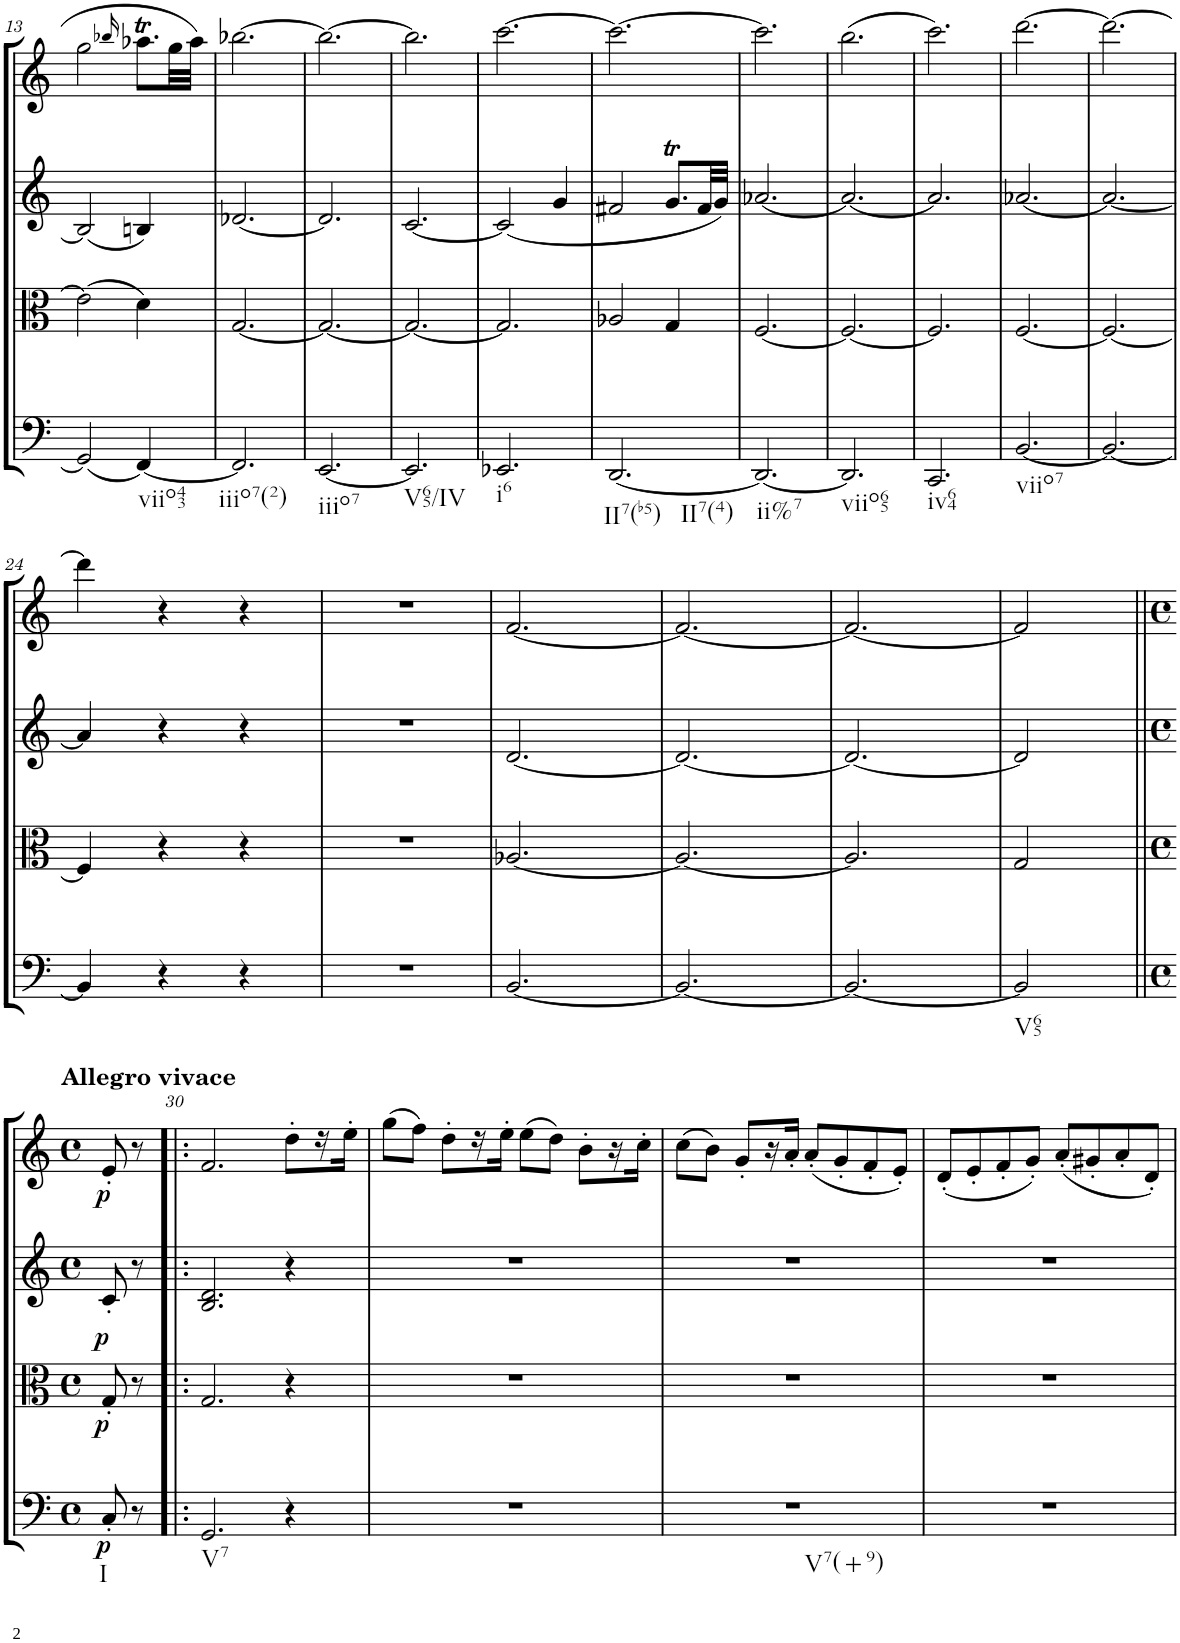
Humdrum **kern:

**kern	**dynam	**kern	**dynam	**kern	**kern	**dynam
*part4	*part4	*part3	*part3	*part2	*part1	*part1
*staff4	*staff4	*staff3	*staff3	*staff2	*staff1	*staff1
*I"Cello	*	*I"Viola	*	*I"2nd Violin	*I"1st Violin	*
*	*	*I'Vla	*	*I'Vln	*I'Vln	*
!!LO:PB:g=z
*clefF4	*	*clefC3	*	*clefG2	*clefG2	*
*k[]	*	*k[]	*	*k[]	*k[]	*
*M3/4	*	*M3/4	*	*M3/4	*M3/4	*
=13	=13	=13	=13	=13	=13	=13
(2GG/]	.	(2e-\]	.	(2B-/]	2gg\	.
.	.	.	.	.	16qbb-X/	.
!LO:TX:b:t=viio43	!	!	!	!	!	!
[4FF/)	.	4d\)	.	4Bn/)	8.aa-XT\L	.
.	.	.	.	.	32gg\LL	.
.	.	.	.	.	32aa-\JJJ	.
=14	=14	=14	=14	=14	=14	=14
!LO:TX:b:t=iiio7(2)	!	!	!	!	!	!
2.FF/]	.	[2.G/	.	[2.d-X/	[2.bb-X\	.
=15	=15	=15	=15	=15	=15	=15
!LO:TX:b:t=iiio7	!	!	!	!	!	!
[2.EE/	.	2.G/_	.	2.d-/]	2.bb-\_	.
=16	=16	=16	=16	=16	=16	=16
!LO:TX:b:t=V65/IV	!	!	!	!	!	!
2.EE/]	.	2.G/_	.	[2.c/	2.bb-\]	.
=17	=17	=17	=17	=17	=17	=17
!LO:TX:b:t=i6	!	!	!	!	!	!
2.EE-X/	.	2.G/]	.	(<2c/]	[2.ccc\	.
.	.	.	.	4g/	.	.
=18	=18	=18	=18	=18	=18	=18
!LO:TX:b:t=II7(b5)	!	!	!	!	!	!
!LO:TX:b:t=II7(4)	!	!	!	!	!	!
[2.DD/	.	2A-X/	.	2f#X/	2.ccc\_	.
.	.	4G/	.	8.gT/L	.	.
.	.	.	.	32f#/LL	.	.
.	.	.	.	32g/JJJ)	.	.
=19	=19	=19	=19	=19	=19	=19
!LO:TX:b:t=ii%7	!	!	!	!	!	!
2.DD/_	.	[2.F/	.	[2.a-X/	2.ccc\]	.
=20	=20	=20	=20	=20	=20	=20
!LO:TX:b:t=viio65	!	!	!	!	!	!
2.DD/]	.	2.F/_	.	2.a-/_	(2.bb\	.
=21	=21	=21	=21	=21	=21	=21
!LO:TX:b:t=iv64	!	!	!	!	!	!
2.CC/	.	2.F/]	.	2.a-/]	2.ccc\)	.
=22	=22	=22	=22	=22	=22	=22
!LO:TX:b:t=viio7	!	!	!	!	!	!
[2.BB/	.	[2.F/	.	[2.a-X/	[2.ddd\	.
=23	=23	=23	=23	=23	=23	=23
2.BB/_	.	2.F/_	.	2.a-/_	2.ddd\_	.
!!LO:LB:g=z
=24	=24	=24	=24	=24	=24	=24
4BB/]	.	4F/]	.	4a-/]	4ddd\]	.
4r	.	4r	.	4r	4r	.
4r	.	4r	.	4r	4r	.
=25	=25	=25	=25	=25	=25	=25
2.r	.	2.r	.	2.r	2.r	.
=26	=26	=26	=26	=26	=26	=26
[2.BB/	.	[2.A-X/	.	[2.d/	[2.f/	.
=27	=27	=27	=27	=27	=27	=27
2.BB/_	.	2.A-/_	.	2.d/_	2.f/_	.
=28	=28	=28	=28	=28	=28	=28
2.BB/_	.	2.A-/]	.	2.d/_	2.f/_	.
=29	=29	=29	=29	=29	=29	=29
!LO:TX:b:t=V65	!	!	!	!	!	!
2BB/]	.	2G/	.	2d/]	2f/]	.
!!LO:LB:g=z
=29X1||	=29X1||	=29X1||	=29X1||	=29X1||	=29X1||	=29X1||
*M4/4	*	*M4/4	*	*M4/4	*M4/4	*
*met(c)	*	*met(c)	*	*met(c)	*met(c)	*
!	!	!	!	!	!LO:TX:a:B:t=Allegro vivace	!
!LO:TX:b:t=I	!	!	!	!	!	!
!	!LO:DY:b	!	!LO:DY:b	!	!	!
!	!	!	!LO:DY:n=1:a	!	!	!LO:DY:b
8C'/	p	8G'/	p p	8c'/	8e'/	p
8r	.	8r	.	8r	8r	.
=30!|:	=30!|:	=30!|:	=30!|:	=30!|:	=30!|:	=30!|:
!LO:TX:b:t=V7	!	!	!	!	!	!
2.GG/	.	2.G/	.	2.B/ 2.d/	2.f/	.
4r	.	4r	.	4r	8dd'\L	.
.	.	.	.	.	16r	.
.	.	.	.	.	16ee'\JJ	.
=31	=31	=31	=31	=31	=31	=31
1r	.	1r	.	1r	(8gg\L	.
.	.	.	.	.	8ff\J)	.
.	.	.	.	.	8dd'\L	.
.	.	.	.	.	16r	.
.	.	.	.	.	16ee'\JJ	.
.	.	.	.	.	(8ee\L	.
.	.	.	.	.	8dd\J)	.
.	.	.	.	.	8b'\L	.
.	.	.	.	.	16r	.
.	.	.	.	.	16cc'\JJ	.
=32	=32	=32	=32	=32	=32	=32
!LO:TX:b:t=V7(+9)	!	!	!	!	!	!
1r	.	1r	.	1r	(8cc\L	.
.	.	.	.	.	8b\J)	.
.	.	.	.	.	8g'/L	.
.	.	.	.	.	16r	.
.	.	.	.	.	16a'/JJ	.
.	.	.	.	.	(8a'/L	.
.	.	.	.	.	8g'/	.
.	.	.	.	.	8f'/	.
.	.	.	.	.	8e'/J)	.
=33	=33	=33	=33	=33	=33	=33
1r	.	1r	.	1r	(8d'/L	.
.	.	.	.	.	8e'/	.
.	.	.	.	.	8f'/	.
.	.	.	.	.	8g'/J)	.
.	.	.	.	.	(8a'/L	.
.	.	.	.	.	8g#X'/	.
.	.	.	.	.	8a'/	.
.	.	.	.	.	8d'/J)	.
=	=	=	=	=	=	=
*-	*-	*-	*-	*-	*-	*-
